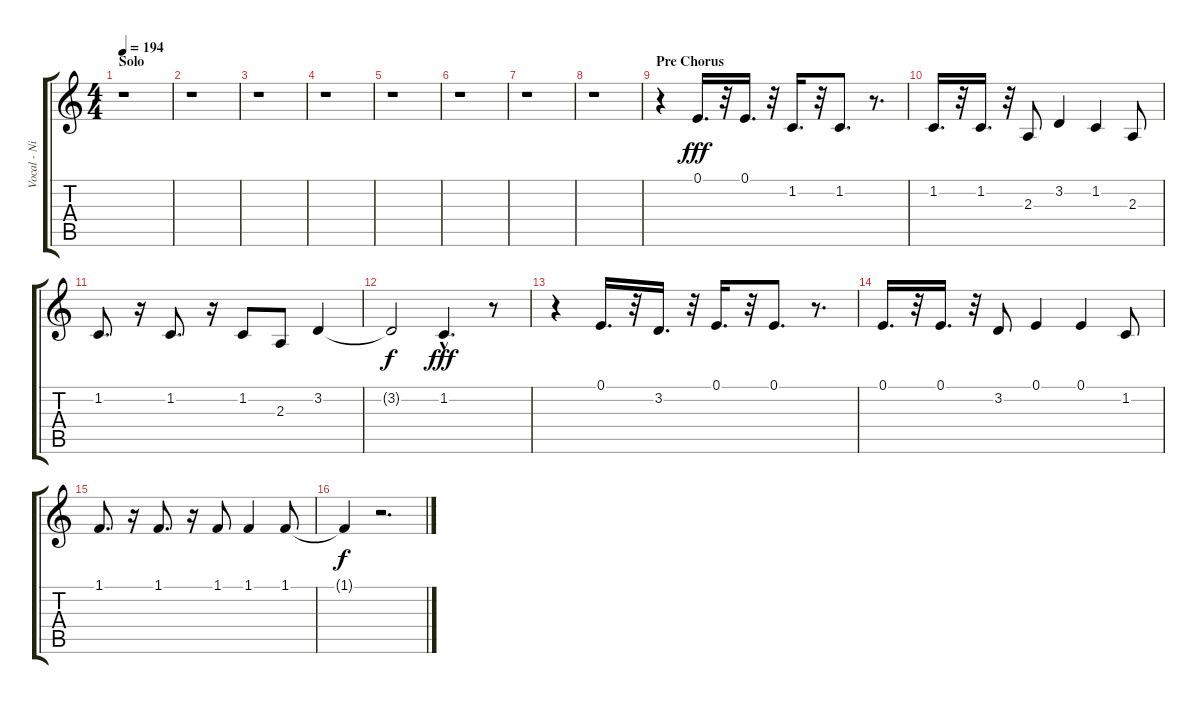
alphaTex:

\track ("Vocal - Nikola" "Vocal - Ni") {instrument flute}
\staff {score tabs}
\tuning (E4 B3 G3 D3 A2 E2) {hide}
\ts (4 4)
\section ("" "Solo")
\tempo 194
\clef g2
\ks c
r.1{dy fff} |
r.1 |
r.1 |
r.1 |
r.1 |
r.1 |
r.1 |
r.1 |
\section ("" "Pre Chorus")
r.4 0.1.16{d} r.32 0.1.16{d} r.32 1.2.16{d} r.32 1.2.8{d} r.8{d} |
1.2.16{d} r.32 1.2.16{d} r.32 2.3.8 3.2.4 1.2.4 2.3.8 |
1.2.8{d} r.16 1.2.8{d} r.16 1.2.8 2.3.8 3.2.4 |
3.2{t}.2{dy f} 1.2{hac}.4{d dy fff} r.8 |
r.4 0.1.16{d} r.32 3.2.16{d} r.32 0.1.16{d} r.32 0.1.8{d} r.8{d} |
0.1.16{d} r.32 0.1.16{d} r.32 3.2.8 0.1.4 0.1.4 1.2.8 |
1.1.8{d} r.16 1.1.8{d} r.16 1.1.8 1.1.4 1.1.8 |
1.1{t}.4{dy f} r.2{d}
